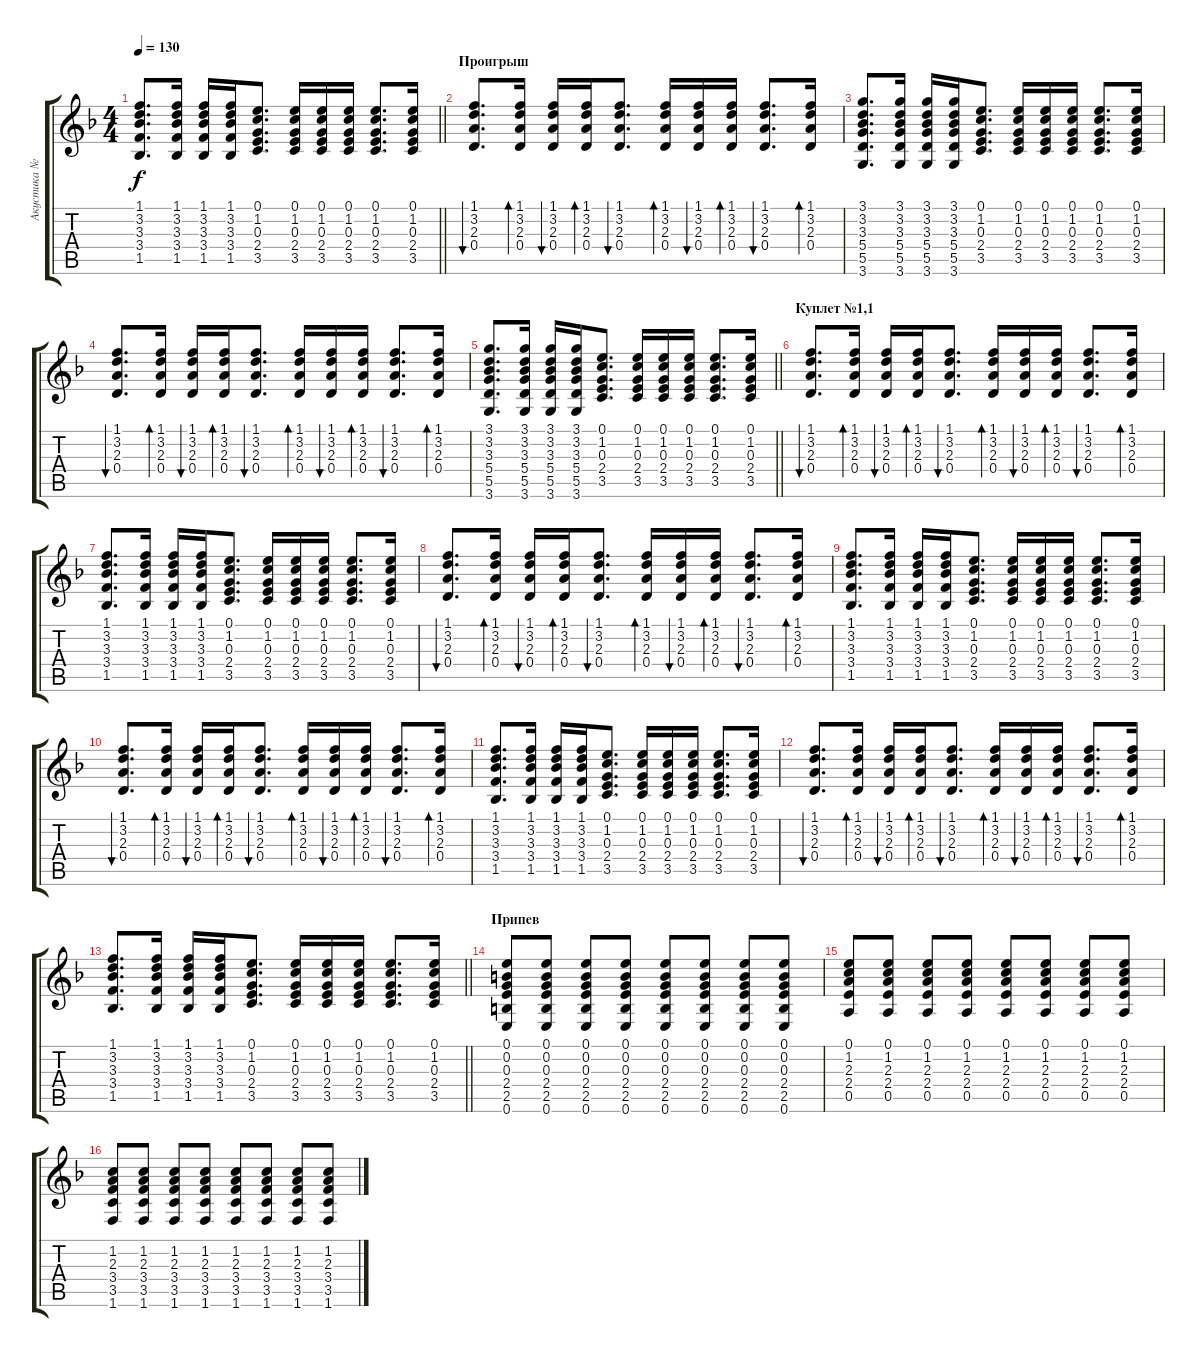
\track ("Акустика №1" "Акустика №") {instrument acousticguitarsteel}
\staff {score tabs}
\tuning (E4 B3 G3 D3 A2 E2) {hide}
\ts (4 4)
\tempo 130
\clef g2
\barLineRight lightlight
\ks f
(1.1 3.2 3.3 3.4 1.5).8{d dy f} (1.1 3.2 3.3 3.4 1.5).16 (1.1 3.2 3.3 3.4 1.5).16 (1.1 3.2 3.3 3.4 1.5).16 (0.1 1.2 0.3 2.4 3.5).8{d} (0.1 1.2 0.3 2.4 3.5).16 (0.1 1.2 0.3 2.4 3.5).16 (0.1 1.2 0.3 2.4 3.5).16 (0.1 1.2 0.3 2.4 3.5).8{d} (0.1 1.2 0.3 2.4 3.5).16 |
\section ("" "Проигрыш")
(1.1 3.2 2.3 0.4).8{d bu 30} (1.1 3.2 2.3 0.4).16{bd 30} (1.1 3.2 2.3 0.4).16{bu 30} (1.1 3.2 2.3 0.4).16{bd 30} (1.1 3.2 2.3 0.4).8{d bu 30} (1.1 3.2 2.3 0.4).16{bd 30} (1.1 3.2 2.3 0.4).16{bu 30} (1.1 3.2 2.3 0.4).16{bd 30} (1.1 3.2 2.3 0.4).8{d bu 30} (1.1 3.2 2.3 0.4).16{bd 30} |
(3.1 3.2 3.3 5.4 5.5 3.6).8{d} (3.1 3.2 3.3 5.4 5.5 3.6).16 (3.1 3.2 3.3 5.4 5.5 3.6).16 (3.1 3.2 3.3 5.4 5.5 3.6).16 (0.1 1.2 0.3 2.4 3.5).8{d} (0.1 1.2 0.3 2.4 3.5).16 (0.1 1.2 0.3 2.4 3.5).16 (0.1 1.2 0.3 2.4 3.5).16 (0.1 1.2 0.3 2.4 3.5).8{d} (0.1 1.2 0.3 2.4 3.5).16 |
(1.1 3.2 2.3 0.4).8{d bu 30} (1.1 3.2 2.3 0.4).16{bd 30} (1.1 3.2 2.3 0.4).16{bu 30} (1.1 3.2 2.3 0.4).16{bd 30} (1.1 3.2 2.3 0.4).8{d bu 30} (1.1 3.2 2.3 0.4).16{bd 30} (1.1 3.2 2.3 0.4).16{bu 30} (1.1 3.2 2.3 0.4).16{bd 30} (1.1 3.2 2.3 0.4).8{d bu 30} (1.1 3.2 2.3 0.4).16{bd 30} |
\barLineRight lightlight
(3.1 3.2 3.3 5.4 5.5 3.6).8{d} (3.1 3.2 3.3 5.4 5.5 3.6).16 (3.1 3.2 3.3 5.4 5.5 3.6).16 (3.1 3.2 3.3 5.4 5.5 3.6).16 (0.1 1.2 0.3 2.4 3.5).8{d} (0.1 1.2 0.3 2.4 3.5).16 (0.1 1.2 0.3 2.4 3.5).16 (0.1 1.2 0.3 2.4 3.5).16 (0.1 1.2 0.3 2.4 3.5).8{d} (0.1 1.2 0.3 2.4 3.5).16 |
\section ("" "Куплет №1,1")
(1.1 3.2 2.3 0.4).8{d bu 30} (1.1 3.2 2.3 0.4).16{bd 30} (1.1 3.2 2.3 0.4).16{bu 30} (1.1 3.2 2.3 0.4).16{bd 30} (1.1 3.2 2.3 0.4).8{d bu 30} (1.1 3.2 2.3 0.4).16{bd 30} (1.1 3.2 2.3 0.4).16{bu 30} (1.1 3.2 2.3 0.4).16{bd 30} (1.1 3.2 2.3 0.4).8{d bu 30} (1.1 3.2 2.3 0.4).16{bd 30} |
(1.1 3.2 3.3 3.4 1.5).8{d} (1.1 3.2 3.3 3.4 1.5).16 (1.1 3.2 3.3 3.4 1.5).16 (1.1 3.2 3.3 3.4 1.5).16 (0.1 1.2 0.3 2.4 3.5).8{d} (0.1 1.2 0.3 2.4 3.5).16 (0.1 1.2 0.3 2.4 3.5).16 (0.1 1.2 0.3 2.4 3.5).16 (0.1 1.2 0.3 2.4 3.5).8{d} (0.1 1.2 0.3 2.4 3.5).16 |
(1.1 3.2 2.3 0.4).8{d bu 30} (1.1 3.2 2.3 0.4).16{bd 30} (1.1 3.2 2.3 0.4).16{bu 30} (1.1 3.2 2.3 0.4).16{bd 30} (1.1 3.2 2.3 0.4).8{d bu 30} (1.1 3.2 2.3 0.4).16{bd 30} (1.1 3.2 2.3 0.4).16{bu 30} (1.1 3.2 2.3 0.4).16{bd 30} (1.1 3.2 2.3 0.4).8{d bu 30} (1.1 3.2 2.3 0.4).16{bd 30} |
(1.1 3.2 3.3 3.4 1.5).8{d} (1.1 3.2 3.3 3.4 1.5).16 (1.1 3.2 3.3 3.4 1.5).16 (1.1 3.2 3.3 3.4 1.5).16 (0.1 1.2 0.3 2.4 3.5).8{d} (0.1 1.2 0.3 2.4 3.5).16 (0.1 1.2 0.3 2.4 3.5).16 (0.1 1.2 0.3 2.4 3.5).16 (0.1 1.2 0.3 2.4 3.5).8{d} (0.1 1.2 0.3 2.4 3.5).16 |
(1.1 3.2 2.3 0.4).8{d bu 30} (1.1 3.2 2.3 0.4).16{bd 30} (1.1 3.2 2.3 0.4).16{bu 30} (1.1 3.2 2.3 0.4).16{bd 30} (1.1 3.2 2.3 0.4).8{d bu 30} (1.1 3.2 2.3 0.4).16{bd 30} (1.1 3.2 2.3 0.4).16{bu 30} (1.1 3.2 2.3 0.4).16{bd 30} (1.1 3.2 2.3 0.4).8{d bu 30} (1.1 3.2 2.3 0.4).16{bd 30} |
(1.1 3.2 3.3 3.4 1.5).8{d} (1.1 3.2 3.3 3.4 1.5).16 (1.1 3.2 3.3 3.4 1.5).16 (1.1 3.2 3.3 3.4 1.5).16 (0.1 1.2 0.3 2.4 3.5).8{d} (0.1 1.2 0.3 2.4 3.5).16 (0.1 1.2 0.3 2.4 3.5).16 (0.1 1.2 0.3 2.4 3.5).16 (0.1 1.2 0.3 2.4 3.5).8{d} (0.1 1.2 0.3 2.4 3.5).16 |
(1.1 3.2 2.3 0.4).8{d bu 30} (1.1 3.2 2.3 0.4).16{bd 30} (1.1 3.2 2.3 0.4).16{bu 30} (1.1 3.2 2.3 0.4).16{bd 30} (1.1 3.2 2.3 0.4).8{d bu 30} (1.1 3.2 2.3 0.4).16{bd 30} (1.1 3.2 2.3 0.4).16{bu 30} (1.1 3.2 2.3 0.4).16{bd 30} (1.1 3.2 2.3 0.4).8{d bu 30} (1.1 3.2 2.3 0.4).16{bd 30} |
\barLineRight lightlight
(1.1 3.2 3.3 3.4 1.5).8{d} (1.1 3.2 3.3 3.4 1.5).16 (1.1 3.2 3.3 3.4 1.5).16 (1.1 3.2 3.3 3.4 1.5).16 (0.1 1.2 0.3 2.4 3.5).8{d} (0.1 1.2 0.3 2.4 3.5).16 (0.1 1.2 0.3 2.4 3.5).16 (0.1 1.2 0.3 2.4 3.5).16 (0.1 1.2 0.3 2.4 3.5).8{d} (0.1 1.2 0.3 2.4 3.5).16 |
\section ("" "Припев")
(0.1 0.2 0.3 2.4 2.5 0.6).8 (0.1 0.2 0.3 2.4 2.5 0.6).8 (0.1 0.2 0.3 2.4 2.5 0.6).8 (0.1 0.2 0.3 2.4 2.5 0.6).8 (0.1 0.2 0.3 2.4 2.5 0.6).8 (0.1 0.2 0.3 2.4 2.5 0.6).8 (0.1 0.2 0.3 2.4 2.5 0.6).8 (0.1 0.2 0.3 2.4 2.5 0.6).8 |
(0.1 1.2 2.3 2.4 0.5).8 (0.1 1.2 2.3 2.4 0.5).8 (0.1 1.2 2.3 2.4 0.5).8 (0.1 1.2 2.3 2.4 0.5).8 (0.1 1.2 2.3 2.4 0.5).8 (0.1 1.2 2.3 2.4 0.5).8 (0.1 1.2 2.3 2.4 0.5).8 (0.1 1.2 2.3 2.4 0.5).8 |
(1.2 2.3 3.4 3.5 1.6).8 (1.2 2.3 3.4 3.5 1.6).8 (1.2 2.3 3.4 3.5 1.6).8 (1.2 2.3 3.4 3.5 1.6).8 (1.2 2.3 3.4 3.5 1.6).8 (1.2 2.3 3.4 3.5 1.6).8 (1.2 2.3 3.4 3.5 1.6).8 (1.2 2.3 3.4 3.5 1.6).8
